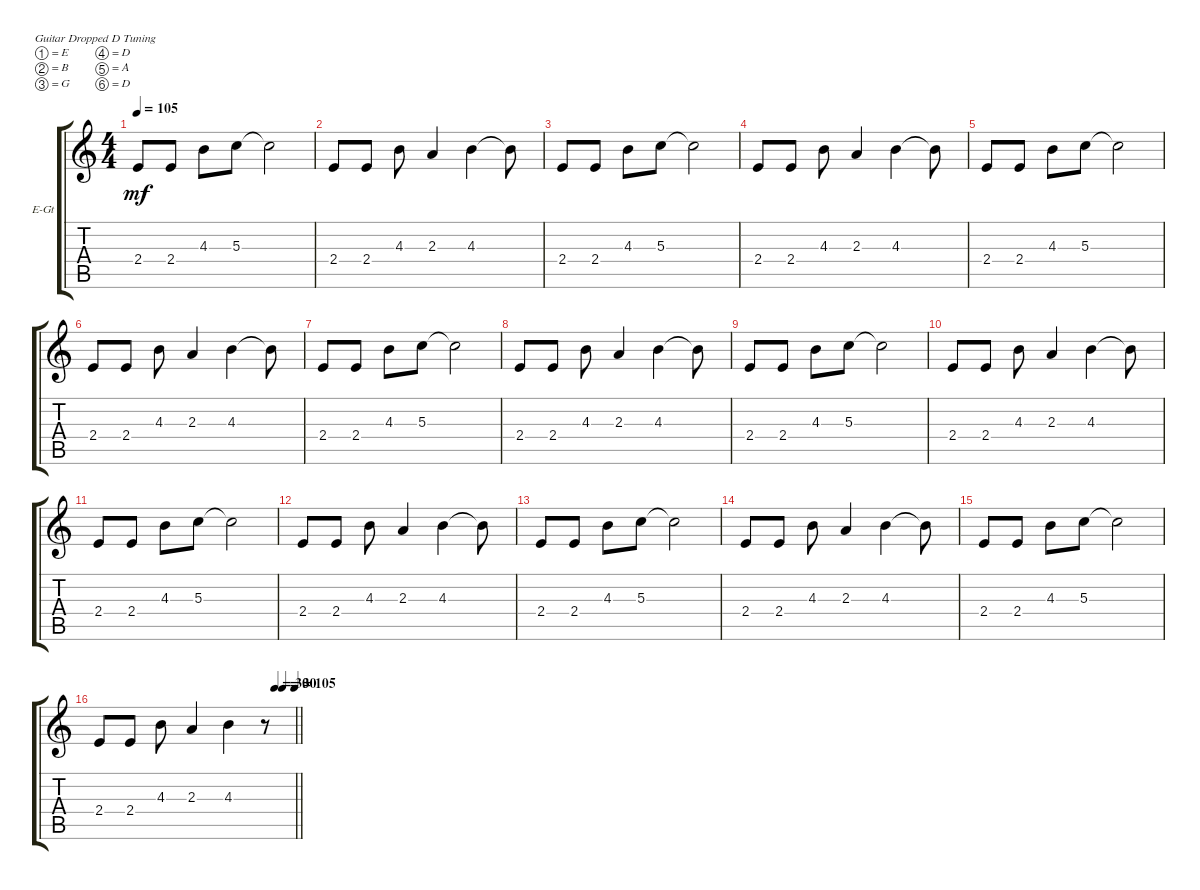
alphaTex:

\defaultSystemsLayout 4
\bracketExtendMode groupsimilarinstruments
\firstSystemTrackNameOrientation horizontal
\otherSystemsTrackNameOrientation horizontal
\track ("Electric Guitar" "E-Gt") {instrument distortionguitar}
\staff {score tabs}
\tuning (E4 B3 G3 D3 A2 D2)
\ts (4 4)
\tempo 105
\clef g2
\ks c
2.4.8{dy mf instrument distortionguitar} 2.4.8 4.3.8 5.3.8 5.3{t}.2 |
2.4.8 2.4.8 4.3.8 2.3.4 4.3.4 4.3{t}.8 |
2.4.8 2.4.8 4.3.8 5.3.8 5.3{t}.2 |
2.4.8 2.4.8 4.3.8 2.3.4 4.3.4 4.3{t}.8 |
2.4.8 2.4.8 4.3.8 5.3.8 5.3{t}.2 |
2.4.8 2.4.8 4.3.8 2.3.4 4.3.4 4.3{t}.8 |
2.4.8 2.4.8 4.3.8 5.3.8 5.3{t}.2 |
2.4.8 2.4.8 4.3.8 2.3.4 4.3.4 4.3{t}.8 |
2.4.8 2.4.8 4.3.8 5.3.8 5.3{t}.2 |
2.4.8 2.4.8 4.3.8 2.3.4 4.3.4 4.3{t}.8 |
2.4.8 2.4.8 4.3.8 5.3.8 5.3{t}.2 |
2.4.8 2.4.8 4.3.8 2.3.4 4.3.4 4.3{t}.8 |
2.4.8 2.4.8 4.3.8 5.3.8 5.3{t}.2 |
2.4.8 2.4.8 4.3.8 2.3.4 4.3.4 4.3{t}.8 |
2.4.8 2.4.8 4.3.8 5.3.8 5.3{t}.2 |
\tempo (30 0.898678)
\tempo (30 0.9375)
\tempo (105 1)
\barLineRight lightlight
2.4.8 2.4.8 4.3.8 2.3.4 4.3.4 r.8
